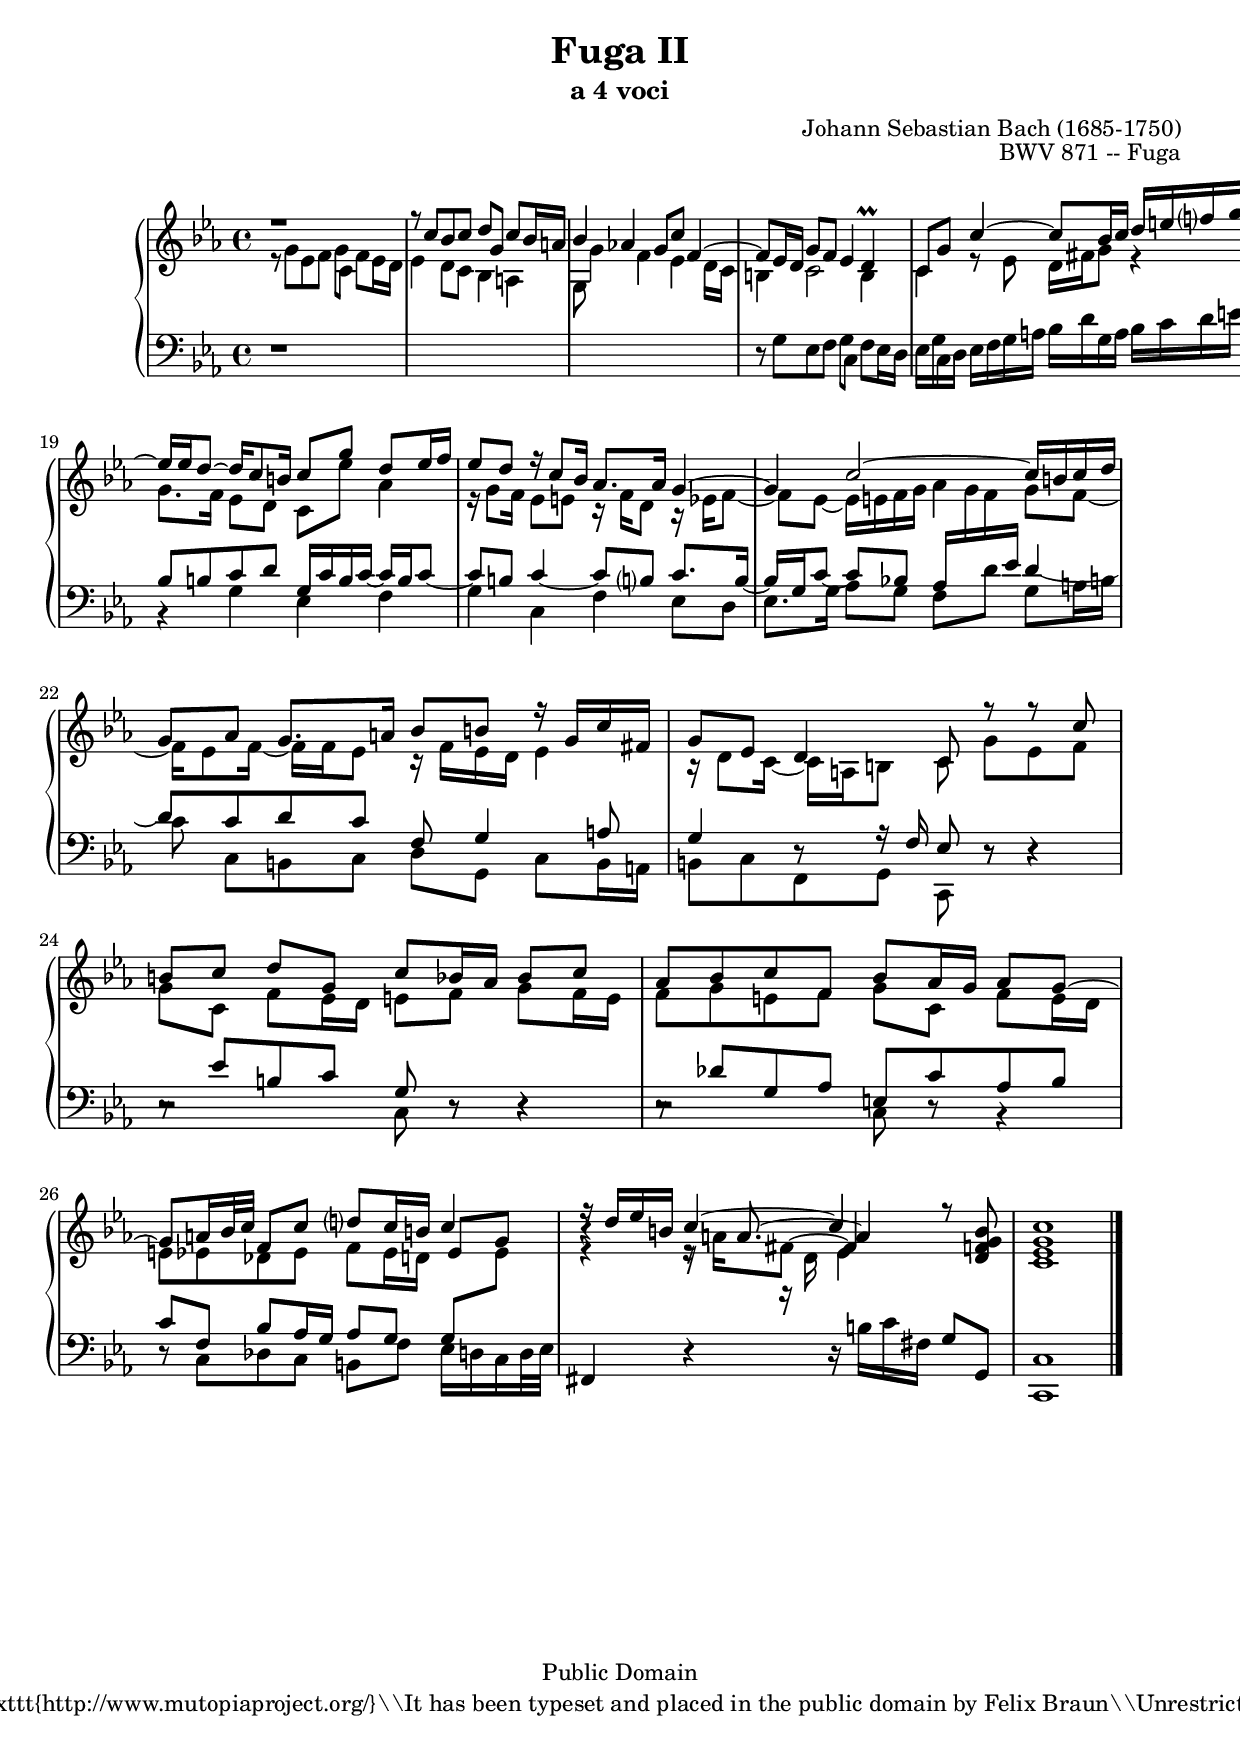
\header {
  title =       "Fuga II";
  subtitle =    "a 4 voci";
  opus =        "BWV 871 -- Fuga";
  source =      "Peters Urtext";
  composer =    "Johann Sebastian Bach (1685-1750)";
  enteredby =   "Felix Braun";

  %mutopia headers
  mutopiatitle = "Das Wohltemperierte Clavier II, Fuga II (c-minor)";
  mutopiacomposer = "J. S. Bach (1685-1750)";
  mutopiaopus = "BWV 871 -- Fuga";
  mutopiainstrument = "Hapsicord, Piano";
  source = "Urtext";
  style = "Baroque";
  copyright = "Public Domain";
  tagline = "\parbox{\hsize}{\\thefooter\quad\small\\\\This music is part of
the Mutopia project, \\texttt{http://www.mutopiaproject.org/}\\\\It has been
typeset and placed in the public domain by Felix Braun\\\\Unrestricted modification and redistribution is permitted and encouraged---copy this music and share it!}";
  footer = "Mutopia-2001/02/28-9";
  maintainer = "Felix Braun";
  maitainer_email = "fbraun@atdot.org";
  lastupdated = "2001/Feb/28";
}

\version "1.3.122";

\include "deutsch.ly"                 % for correct parsing of note names

forceShiftOff = { \property Voice.NoteColumn \revert #'force-hshift }

global = \notes {
  \key c \minor;
  \time 4/4;
  \property Staff.timeSignature \override #'style = #'C
}

soprano = \context Voice=one \notes \relative c''
{
	\voiceOne r1 |
	r8 [c b c] [d g,] [c b16 a] |
	b4 as! [g8 c] f,4~ |
	[f8 es16 d] [g8 f] es4 d-\prall |
	[c8 g'] c4~ [c8 b16 c] [d e f? g] |
%6
	[as f c' b] [as g f es!] [d b f' es] [d c b as] |
	g8 r r4 r2 |
	r8 r16 g' [es8. f16] [g8 c,] [f es16 d] |
	[es8 as,] [des c16 b] [c8 f,] [b as16 g] |
	[as8. as16] [d,8 es] f es4 f8~ |
%11
	[f es] [as8. as16] [g8. g16] [c8. b?16]~ |
	[b b as8]~ [as16 g as b] e,!8 r16 as [des8. c16]~ |
	[c c b8]~ [b16 a b c] [fis,!8 g]~ [g16 g8 fis16] |
	g8 [g' es f] [g c,] [f es16 d] |
	[es d c h] [c es f g] [as c, h a] [h g' f g] |
%16
	es8 r r4 r8 [g e fis] |
	[g c,] [f! es!16 d] [es8. es16] [d8 e] |
	[f b,] [es! d16 c] [d8 g,] es'4~ |
	[es16 es d8]~ [d16 c8 h16] [c8 g'] [d es16 f] |
	[es8 d] r16 [c8 b16] [as8. as16] g4~ |
%21
	g c2~ [c16 h c d] |
	[g,8 as] [g8. a16] [b8 h] r16 [g c fis,] |
	[g8 es] d4 c8 r r c' |
	[h c] [d g,] [c b16 as] [b8 c]|
	[as b c f,] [b as16 g] [as8 g]~ |
%26
	[g a16 b32 c] [f,8 c'] [d? c16 h] c4 |
	r16 [d es h] c4~ c r8 <h g f d>|
	<g1 c c, es> |
}

alto = \context Voice=two \notes \relative c''
{
	\voiceTwo r8 [g es f] [g c,] [f es16 d] |
	es4 [d8 c] b4 a |
	g8 g'4 f es [d16 c] |
	h4 c2 h4 |
	c r8 es [d16 fis g8] r4 |
%6
	r2 r8 \translator Staff=left \stemUp [d b d] |
	[es16 \translator Staff=right \stemDown c as' g] [f es d c] [h f' es d] [es as g f] |
	[d' c d8]~ [d16 h c8]~ [c16 h c8]~ [c16 h8.] |
	[c16 g as8]~ [as16 g8.]~ [g16 e f8]~ [f16 e8.] |
	[f8 c h c] [d g,] [c h16 a] |
%11
	[g h c8]~ [c16 c d8]~ [d16 d es8]~ [es16 f ges8] |
	e r16 f des4~ [des16 c f8]~ [f16 g as8] |
	fis r16 g es4~ [es16 d8 c16] [b8 a] |
	g r \translator Staff=left \stemUp g'4 es f |
	g c, f [es8 d] |
%16
	es \translator Staff=right \stemDown [c' b? c] [d g,] [c b16 a] |
	[b8 as!16 g] [c \translator Staff=left \stemUp c,
	\translator Staff=right \stemDown g'8]~ [g16 g a8] [b16 c des8] |
	r16 [c16 b as!] [g8 a] [b es,] [as g16 f] |
	[g8. f16] [es8 d] [c es'] as,4 |
	r16 [g8 f16] [es8 e] r16 [f16 d8] r16 [es16 f8]~ |
%21
	[f es]~ [es16 e f g] as4 [g8 f]~ |
	[f16 es8 f16]~ [f f es8] r16 [f es d] es4 |
	r16 [d8 c16]~ [c a h8] c [g' es f] |
	[g c,] [f es16 d] [e8 f] [g f16 e] |
	[f8 g e f] [g c,] [f e16 d] |
%26
	[e8 es des es] [f es16 d] \stemUp\shiftOn [es8 g] | \shiftOff r4 r16
	<
	 \context Voice=twoA {\tieUp
	 \property Voice.NoteColumn \override #'force-hshift =  #'1.3 a8.~
	 \forceShiftOff a4}
	 {\stemDown\tieUp [a16 fis8]~ \stemUp fis4}
	>
	s4 }

tenor = \context Voice=three \notes \relative c'
{
	r1*3 |
	r8 [g es f] [g c,] [f es16 d] |
	[es g c, d] [es f g a] [b d g, a] [b c d e] |
%6
	[f8 as,! f as] b r r4 |
	r8 [c, h c] [d g,] [c h16 a] |
	[h8 g c as!] [es8. as'16] [d,8 g] |
	[c,8. f16] [b,8 es] [as,8. des16] [g,8 c] |
	[f,16 c' f8]~ [f16 es d c] [h g c b] [as c d,8]
%11
	[es8. c16] [f8 b] h [c as b] |
	[c f,] [b as16 g] [as8 as'16 f] [b8 c] |
	[d, g] [c, b16 a] [b8 es c d] |
	g, \stemDown r r4 r2 |
	r8 [g' as g] [f d'] [g, a16 h] |
%16
	[c \stemBoth d es f] [g es d c] [b a b8]~ [b16 a d c] |
	[b g] [c8 a h] [c f,] [b as16 g] |
	[a8 d?]~ [d16 c f es] [d c des8]~ [des16 c b as] |
	\stemUp
	[b8  h c d] [g,16 c h c]~ [c h c8]~ |
	[c h] c4~ [c8 h?] [c8. h16]~ |
%21
	[h g c8]~ [c b] [as16 \translator Staff=right \stemDown g' f
	\translator Staff=left \stemUp es] d4~ |
	[d8 c d c] f, g4 a8 |
	g4 r8 r16 f es8 r8 r4 |
	r8 [es' h c] g r r4 |
	r8 [des' g, as] [e c' as b] |
%26
	[c f,] [b as16 g] [as8 g] [g \translator Staff=right \stemDown es']
	| r4 r8 r16 \stemDown
	\property Voice.NoteColumn \override #'force-hshift =  #'0.6 d es4}

bass = \context Voice=four \notes \relative c'
{
	r1*18 |
	\stemDown r4 g es f |
	g c, f [es8 d] |
%21
	[es8. g16] [as8 g] [f d'] [g, a16 h] |
	c8 [c, h c] [d g,] [c h16 a] |
	[h8 c f, g] c, r r4 |
	r2 c'8 r r4 |
	r2 c8 r r4 |
	r8 [c des c] [h f'] [es16 d c d32 es] |
	\stemBoth fis,4 r r16 [h' c fis,] [g8 g,] |
	<c1 c,>
}

\score {
    \context PianoStaff <
	\context Staff = right <
	    \global \clef violin;
	    \soprano
	    \alto
	>
	\context Staff = left <
	    \global \clef bass;
	    \tenor
	    { \bass \bar "|."; | }	>
    >

    \paper{
    	linewidth = 18.0 \cm; %required by mutopia
    }
    \midi {
    	\tempo 4 = 58;
    }
}
